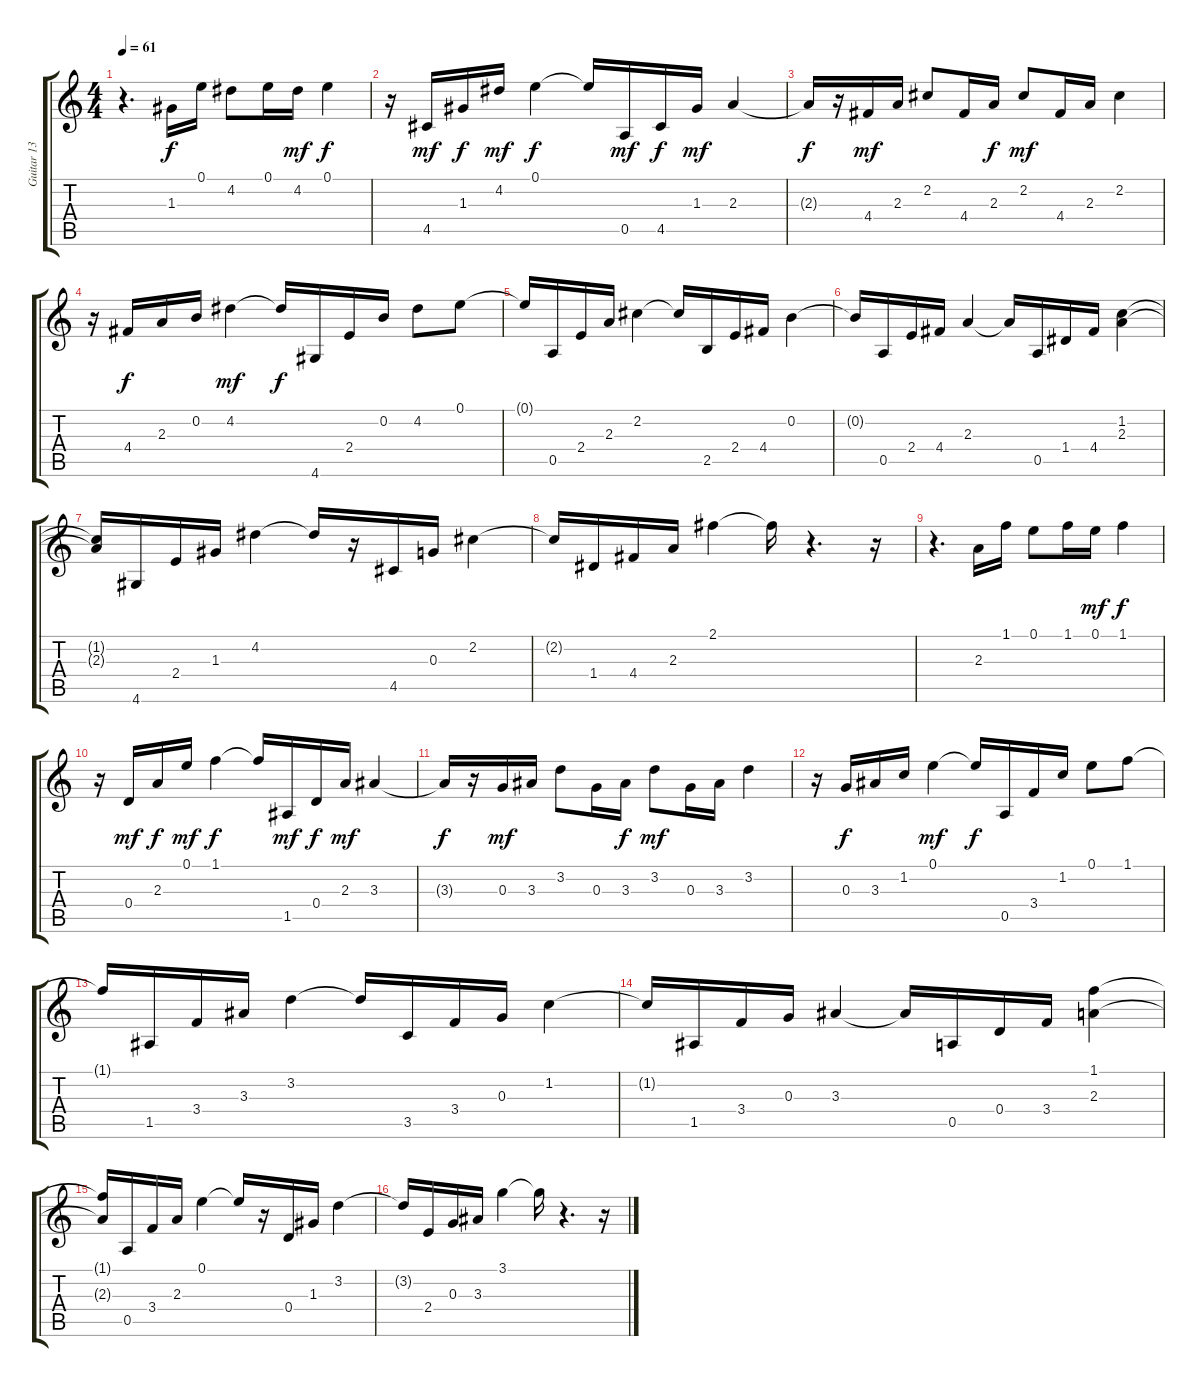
\track ("Guitar 13" "Guitar 13") {instrument acousticguitarsteel}
\staff {score tabs}
\tuning (E4 B3 G3 D3 A2 E2) {hide}
\ts (4 4)
\tempo 61
\clef g2
\ks c
r.4{d dy f} 1.3.16 0.1.16 4.2.8 0.1.16 4.2.16{dy mf} 0.1.4{dy f} |
r.16 4.5.16{dy mf} 1.3.16{dy f} 4.2.16{dy mf} 0.1.4{dy f} 0.1{t}.16 0.5.16{dy mf} 4.5.16{dy f} 1.3.16{dy mf} 2.3.4 |
2.3{t}.16{dy f} r.16 4.4.16{dy mf} 2.3.16 2.2.8 4.4.16 2.3.16{dy f} 2.2.8{dy mf} 4.4.16 2.3.16 2.2.4 |
r.16 4.4.16{dy f} 2.3.16 0.2.16 4.2.4{dy mf} 4.2{t}.16{dy f} 4.6.16 2.4.16 0.2.16 4.2.8 0.1.8 |
0.1{t}.16 0.5.16 2.4.16 2.3.16 2.2.4 2.2{t}.16 2.5.16 2.4.16 4.4.16 0.2.4 |
0.2{t}.16 0.5.16 2.4.16 4.4.16 2.3.4 2.3{t}.16 0.5.16 1.4.16 4.4.16 (1.2 2.3).4 |
(1.2{t} 2.3{t}).16 4.6.16 2.4.16 1.3.16 4.2.4 4.2{t}.16 r.16 4.5.16 0.3.16 2.2.4 |
2.2{t}.16 1.4.16 4.4.16 2.3.16 2.1.4 2.1{t}.16 r.4{d} r.16 |
r.4{d} 2.3.16 1.1.16 0.1.8 1.1.16 0.1.16{dy mf} 1.1.4{dy f} |
r.16 0.4.16{dy mf} 2.3.16{dy f} 0.1.16{dy mf} 1.1.4{dy f} 1.1{t}.16 1.5.16{dy mf} 0.4.16{dy f} 2.3.16{dy mf} 3.3.4 |
3.3{t}.16{dy f} r.16 0.3.16{dy mf} 3.3.16 3.2.8 0.3.16 3.3.16{dy f} 3.2.8{dy mf} 0.3.16 3.3.16 3.2.4 |
r.16 0.3.16{dy f} 3.3.16 1.2.16 0.1.4{dy mf} 0.1{t}.16{dy f} 0.5.16 3.4.16 1.2.16 0.1.8 1.1.8 |
1.1{t}.16 1.5.16 3.4.16 3.3.16 3.2.4 3.2{t}.16 3.5.16 3.4.16 0.3.16 1.2.4 |
1.2{t}.16 1.5.16 3.4.16 0.3.16 3.3.4 3.3{t}.16 0.5.16 0.4.16 3.4.16 (1.1 2.3).4 |
(1.1{t} 2.3{t}).16 0.5.16 3.4.16 2.3.16 0.1.4 0.1{t}.16 r.16 0.4.16 1.3.16 3.2.4 |
3.2{t}.16 2.4.16 0.3.16 3.3.16 3.1.4 3.1{t}.16 r.4{d} r.16
